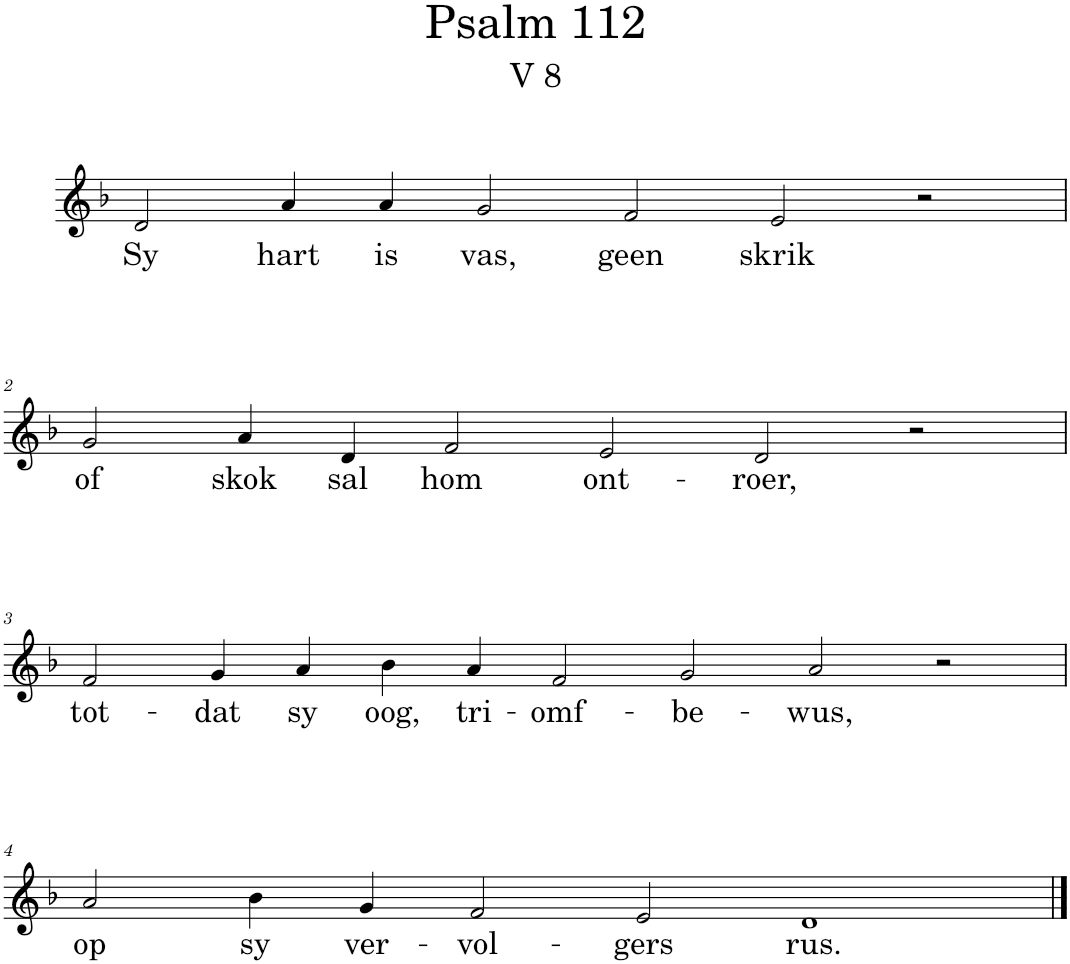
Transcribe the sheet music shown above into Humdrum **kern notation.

**kern	**text
*part1	*part1
*staff1	*staff1
*I"Pipe Organ	*
*I'Org.	*
*clefG2	*
*k[b-]	*
*M12/4	*
=1	=1
!	!LO:LY:b
2d/	Sy
!	!LO:LY:b
4a/	hart
!	!LO:LY:b
4a/	is
!	!LO:LY:b
2g/	vas,
!	!LO:LY:b
2f/	geen
!	!LO:LY:b
2e/	skrik
2r	.
!!LO:LB:g=z
=2	=2
!	!LO:LY:b
2g/	of
!	!LO:LY:b
4a/	skok
!	!LO:LY:b
4d/	sal
!	!LO:LY:b
2f/	hom
!	!LO:LY:b
2e/	ont-
!	!LO:LY:b
2d/	-roer,
2r	.
!!LO:LB:g=z
=3	=3
*M14/4	*
!	!LO:LY:b
2f/	tot-
!	!LO:LY:b
4g/	-dat
!	!LO:LY:b
4a/	sy
!	!LO:LY:b
4b-\	oog,
!	!LO:LY:b
4a/	tri-
!	!LO:LY:b
2f/	-omf-
!	!LO:LY:b
2g/	-be-
!	!LO:LY:b
2a/	-wus,
2r	.
!!LO:LB:g=z
=4	=4
*M12/4	*
!	!LO:LY:b
2a/	op
!	!LO:LY:b
4b-\	sy
!	!LO:LY:b
4g/	ver-
!	!LO:LY:b
2f/	-vol-
!	!LO:LY:b
2e/	-gers
!	!LO:LY:b
1d	rus.
==	==
*-	*-
